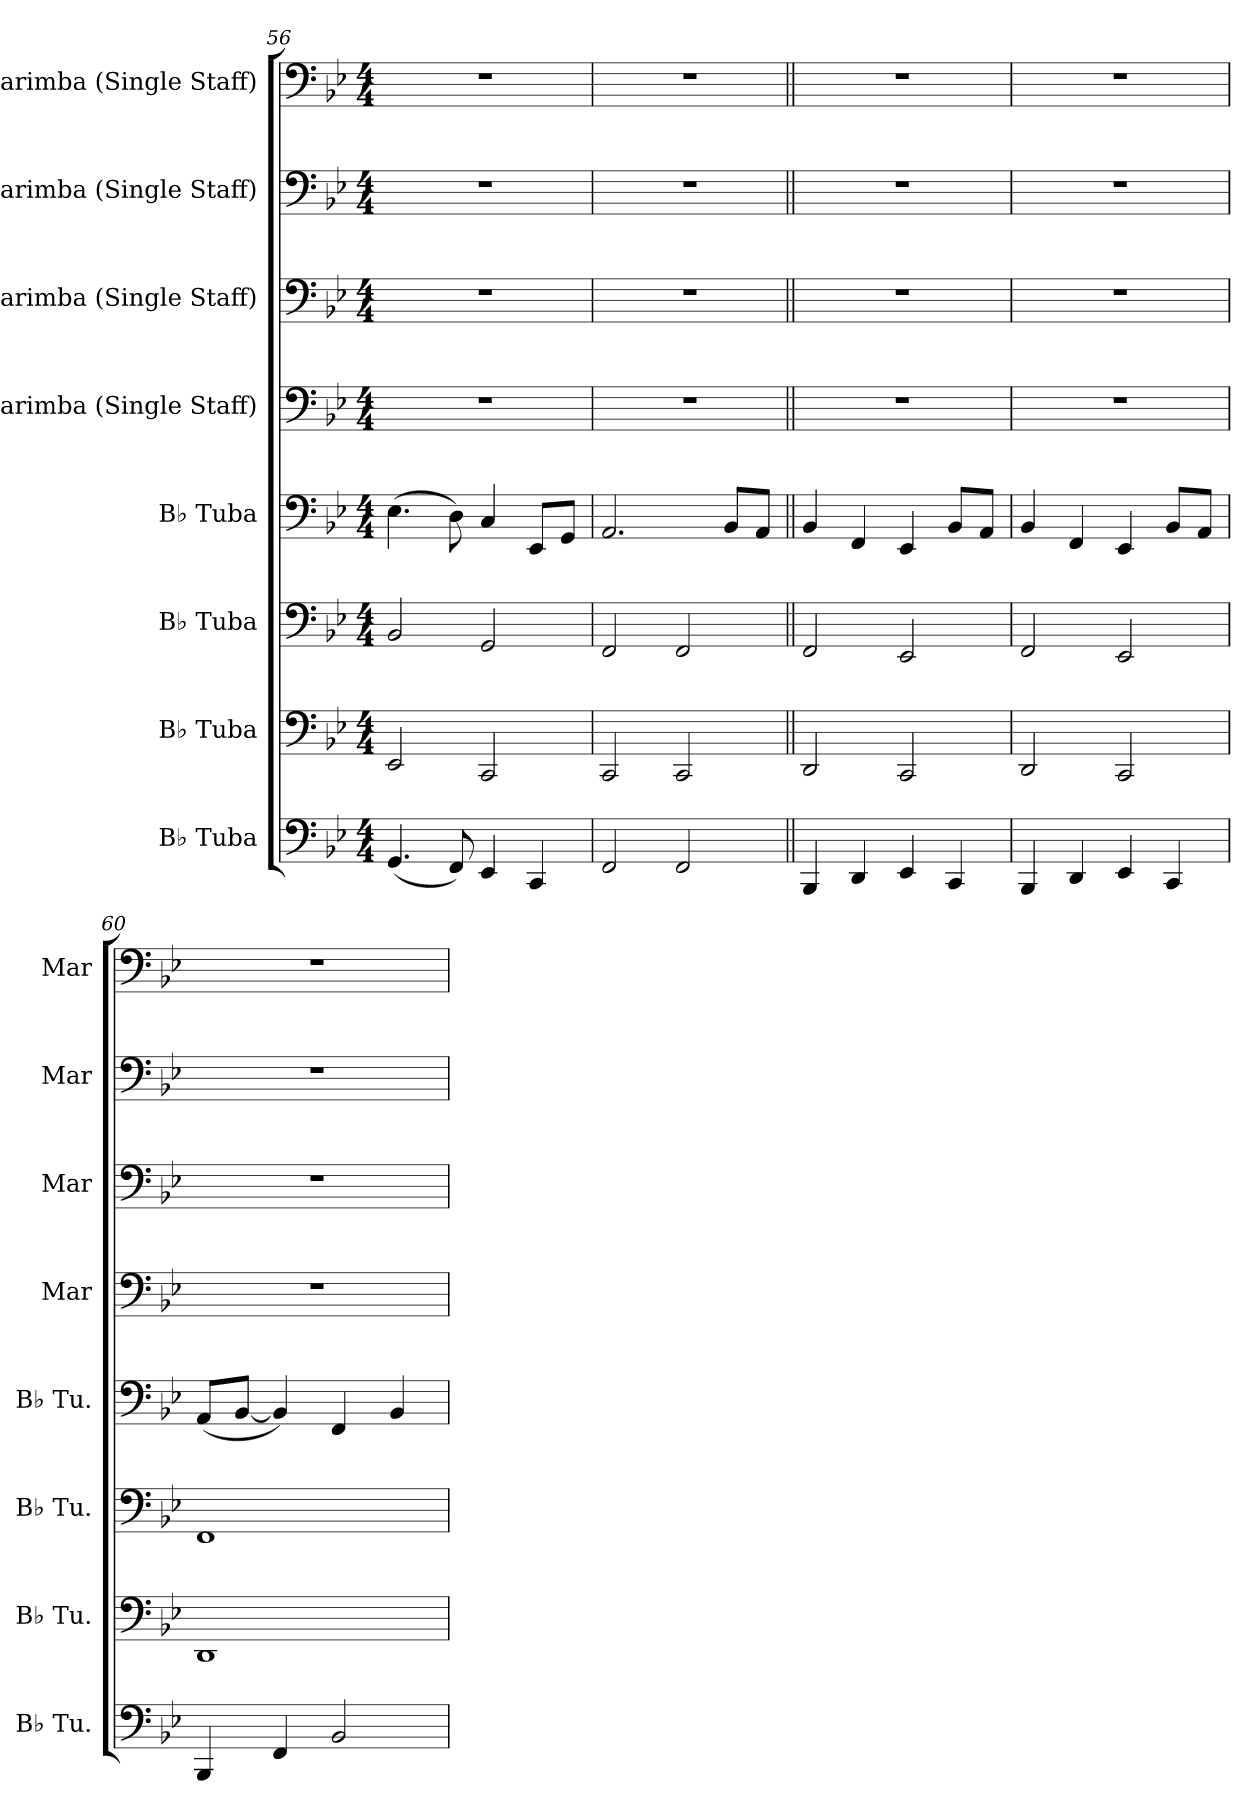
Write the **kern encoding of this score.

**kern	**kern	**kern	**kern	**kern	**kern	**kern	**kern
*part8	*part7	*part6	*part5	*part4	*part3	*part2	*part1
*staff8	*staff7	*staff6	*staff5	*staff4	*staff3	*staff2	*staff1
*I"B♭ Tuba	*I"B♭ Tuba	*I"B♭ Tuba	*I"B♭ Tuba	*I"Marimba (Single Staff)	*I"Marimba (Single Staff)	*I"Marimba (Single Staff)	*I"Marimba (Single Staff)
*I'B♭ Tu.	*I'B♭ Tu.	*I'B♭ Tu.	*I'B♭ Tu.	*I'Mar	*I'Mar	*I'Mar	*I'Mar
!!LO:LB:g=z
*clefF4	*clefF4	*clefF4	*clefF4	*clefF4	*clefF4	*clefF4	*clefF4
*k[b-e-]	*k[b-e-]	*k[b-e-]	*k[b-e-]	*k[b-e-]	*k[b-e-]	*k[b-e-]	*k[b-e-]
*M4/4	*M4/4	*M4/4	*M4/4	*M4/4	*M4/4	*M4/4	*M4/4
=56	=56	=56	=56	=56	=56	=56	=56
(4.GG/	2EE-/	2BB-/	(4.E-\	1r	1r	1r	1r
8FF/)	.	.	8D\)	.	.	.	.
4EE-/	2CC/	2GG/	4C/	.	.	.	.
4CC/	.	.	8EE-/L	.	.	.	.
.	.	.	8GG/J	.	.	.	.
=57	=57	=57	=57	=57	=57	=57	=57
2FF/	2CC/	2FF/	2.AA/	1r	1r	1r	1r
2FF/	2CC/	2FF/	.	.	.	.	.
.	.	.	8BB-/L	.	.	.	.
.	.	.	8AA/J	.	.	.	.
=58||	=58||	=58||	=58||	=58||	=58||	=58||	=58||
4BBB-/	2DD/	2FF/	4BB-/	1r	1r	1r	1r
4DD/	.	.	4FF/	.	.	.	.
4EE-/	2CC/	2EE-/	4EE-/	.	.	.	.
4CC/	.	.	8BB-/L	.	.	.	.
.	.	.	8AA/J	.	.	.	.
=59	=59	=59	=59	=59	=59	=59	=59
4BBB-/	2DD/	2FF/	4BB-/	1r	1r	1r	1r
4DD/	.	.	4FF/	.	.	.	.
4EE-/	2CC/	2EE-/	4EE-/	.	.	.	.
4CC/	.	.	8BB-/L	.	.	.	.
.	.	.	8AA/J	.	.	.	.
=60	=60	=60	=60	=60	=60	=60	=60
4BBB-/	1DD	1FF	(8AA/L	1r	1r	1r	1r
.	.	.	[8BB-/J	.	.	.	.
4FF/	.	.	4BB-/])	.	.	.	.
2BB-/	.	.	4FF/	.	.	.	.
.	.	.	4BB-/	.	.	.	.
=	=	=	=	=	=	=	=
*-	*-	*-	*-	*-	*-	*-	*-
